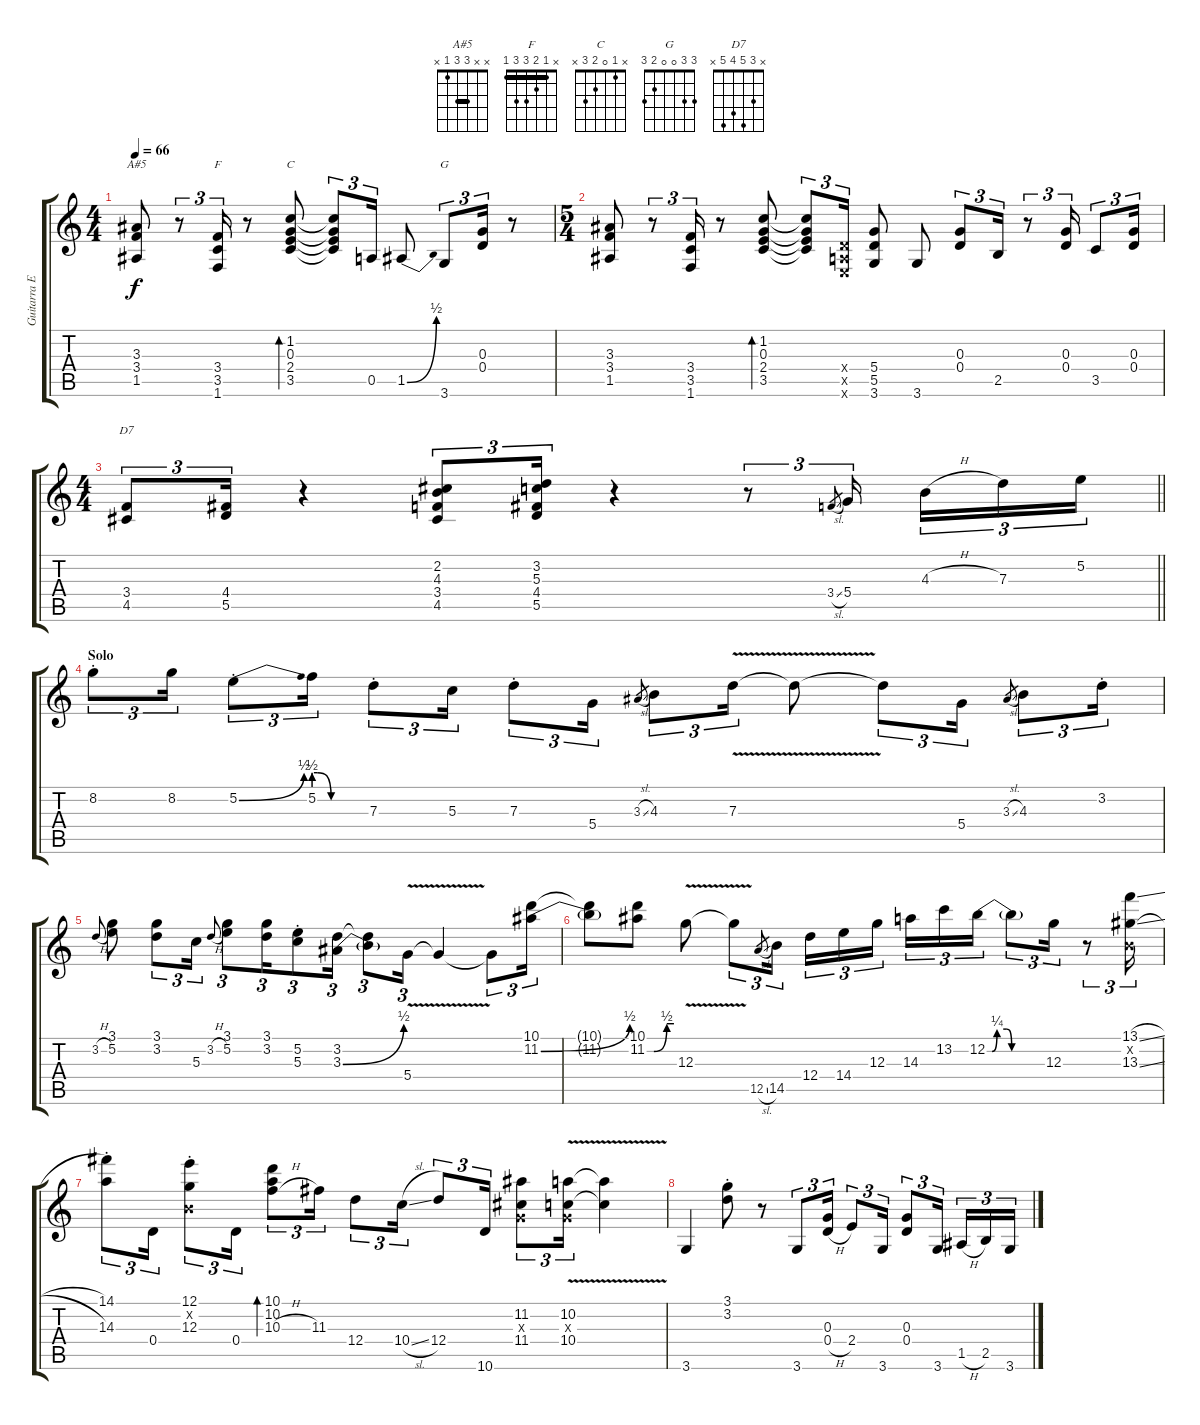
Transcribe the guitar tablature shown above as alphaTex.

\track ("Guitarra Eléctrica (Charlie Starr/Paul J" "Guitarra E") {instrument overdrivenguitar}
\staff {score tabs}
\tuning (E4 B3 G3 D3 A2 E2) {hide}
\chord ("A#5" x x 3 3 1 x) {barre 3}
\chord ("F" x 1 2 3 3 1) {barre 1}
\chord ("C" x 1 0 2 3 x)
\chord ("G" 3 3 0 0 2 3)
\chord ("D7" x 3 5 4 5 x)
\ts (4 4)
\tempo 66
\clef g2
\ks c
(3.3 3.4 1.5).8{ch "A#5" dy f} r.8{tu (3 2)} (3.4 3.5 1.6).16{tu (3 2) ch "F"} r.8 (1.2 0.3 2.4 3.5).8{bd 120 ch "C"} (1.2{t} 0.3{t} 2.4{t} 3.5{t}).8{tu (3 2)} 0.5.16{tu (3 2)} 1.5{be (bend 0 0 60 2)}.8 3.6.8{tu (3 2) ch "G"} (0.3 0.4).16{tu (3 2)} r.8 |
\ts (5 4)
(3.3 3.4 1.5).8 r.8{tu (3 2)} (3.4 3.5 1.6).16{tu (3 2)} r.8 (1.2 0.3 2.4 3.5).8{bd 120} (1.2{t} 0.3{t} 2.4{t} 3.5{t}).8{tu (3 2)} (0.4{x} 0.5{x} 0.6{x}).16{tu (3 2)} (5.4 5.5 3.6).8 3.6.8 (0.3 0.4).8{tu (3 2)} 2.5.16{tu (3 2)} r.8{tu (3 2)} (0.3 0.4).16{tu (3 2)} 3.5.8{tu (3 2)} (0.3 0.4).16{tu (3 2)} |
\ts (4 4)
\barLineRight lightlight
(3.4 4.5).8{tu (3 2) ch "D7"} (4.4 5.5).16{tu (3 2)} r.4 (2.2 4.3 3.4 4.5).8{tu (3 2)} (3.2 5.3 4.4 5.5).16{tu (3 2)} r.4 r.8{tu (3 2)} 3.4{sl}.8{gr} 5.4.16{tu (3 2) beam splitsecondary} 4.3{h}.16{tu (3 2)} 7.3.16{tu (3 2)} 5.2.16{tu (3 2)} |
\section ("" "Solo")
8.2{st}.8{tu (3 2)} 8.2.16{tu (3 2)} 5.2{be (bend 0 0 60 2) st}.8{tu (3 2)} 5.2{be (custom 0 2 4 2 20 0 30 0 60 0)}.16{tu (3 2)} 7.3{st}.8{tu (3 2)} 5.3.16{tu (3 2)} 7.3{st}.8{tu (3 2)} 5.4.16{tu (3 2)} 3.3{sl}.8{gr} 4.3.8{tu (3 2)} 7.3{v}.16{tu (3 2)} 7.3{t}.8 7.3{t}.8{tu (3 2)} 5.4.16{tu (3 2)} 3.3{sl}.8{gr} 4.3.8{tu (3 2)} 3.2{st}.16{tu (3 2)} |
3.2{h}.8{gr onbeat} (3.1 5.2).8 (3.1 3.2).8{tu (3 2)} 5.3.16{tu (3 2)} 3.2{h}.8{gr onbeat} (3.1 5.2).8{tu (3 2)} (3.1 3.2).16{tu (3 2)} (5.2{st} 5.3{st}).8{tu (3 2)} (3.2 3.3{be (bend 0 0 60 2)}).16{tu (3 2)} (3.2{t} 3.3{t}).8{tu (3 2)} 5.4{v}.16{tu (3 2)} 5.4{t}.4 5.4{t}.8{tu (3 2)} (10.1 11.2{be (bend 0 0 60 2)}).16{tu (3 2)} |
(10.1{t} 11.2{t}).8 (10.1 11.2{be (custom 0 0 15 0 44 2 60 2)}).8 12.3{v}.8 12.3{t}.8{tu (3 2)} 12.5{sl}.8{gr} 14.5.16{tu (3 2)} 12.4.16{tu (3 2)} 14.4.16{tu (3 2)} 12.3.16{tu (3 2) beam splitsecondary} 14.3.16{tu (3 2)} 13.2.16{tu (3 2)} 12.2{be (custom 0 0 5 0 10 1 20 1 25 0 60 0)}.16{tu (3 2)} 12.2{t}.8{tu (3 2)} 12.3.16{tu (3 2)} r.8{tu (3 2)} (13.1{sl} 0.2{x} 13.3{sl}).16{tu (3 2)} |
(14.1{st} 14.3{st}).8{tu (3 2)} 0.4.16{tu (3 2)} (12.1{st} 0.2{x} 12.3{st}).8{tu (3 2)} 0.4.16{tu (3 2)} (10.1 10.2 10.3{h}).8{tu (3 2) bd 120} 11.3.16{tu (3 2)} 12.4.8{tu (3 2)} 10.4{sl}.16{tu (3 2)} 12.4.8{tu (3 2)} 10.6.16{tu (3 2)} (11.2 0.3{x} 11.4).8{tu (3 2)} (10.2{v} 0.3{x} 10.4).16{tu (3 2)} (10.2{t} 10.4{t}).4 |
3.6.4 (3.1{st} 3.2{st}).8 r.8 3.6.8{tu (3 2)} (0.3 0.4{h}).16{tu (3 2)} 2.4.8{tu (3 2)} 3.6.16{tu (3 2)} (0.3 0.4).8{tu (3 2)} 3.6.16{tu (3 2) beam splitsecondary} 1.5{h}.16{tu (3 2)} 2.5.16{tu (3 2)} 3.6.16{tu (3 2)}
